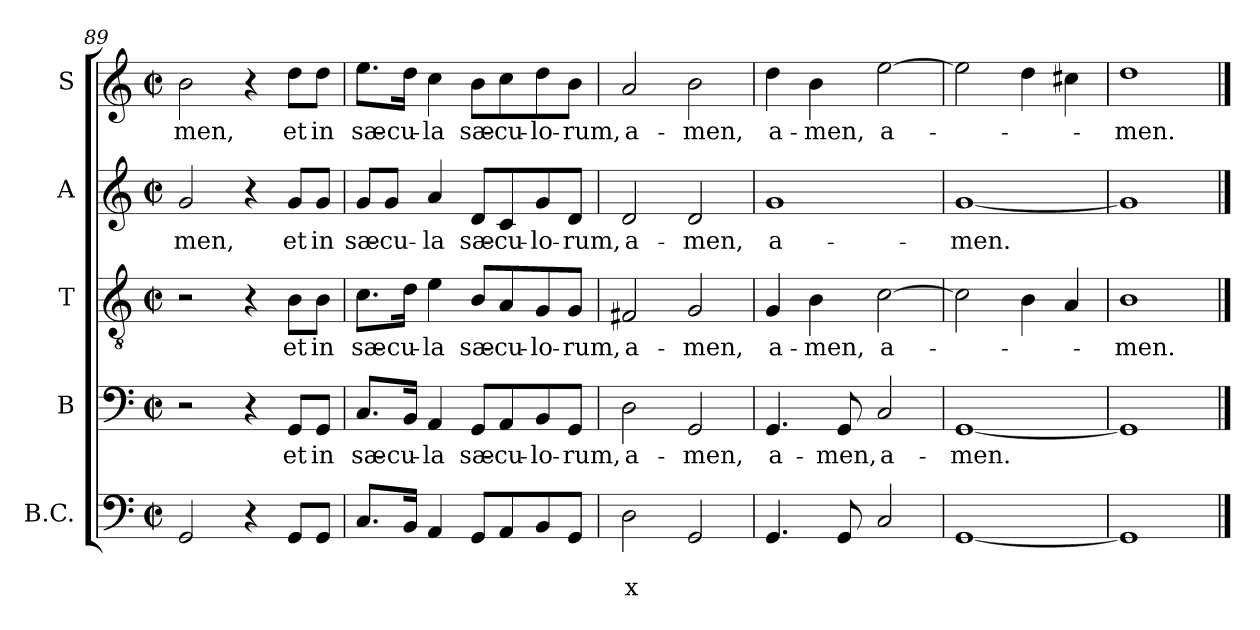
**kern	**text	**text	**kern	**text	**kern	**text	**kern	**text	**kern	**text
*part5	*part5	*part5	*part4	*part4	*part3	*part3	*part2	*part2	*part1	*part1
*staff5	*staff5	*staff5	*staff4	*staff4	*staff3	*staff3	*staff2	*staff2	*staff1	*staff1
*I"B.C.	*	*	*I"B	*	*I"T	*	*I"A	*	*I"S	*
*clefF4	*	*	*clefF4	*	*clefGv2	*	*clefG2	*	*clefG2	*
*k[]	*	*	*k[]	*	*k[]	*	*k[]	*	*k[]	*
*C:	*	*	*C:	*	*C:	*	*C:	*	*C:	*
*M2/2	*	*	*M2/2	*	*M2/2	*	*M2/2	*	*M2/2	*
*met(c|)	*	*	*met(c|)	*	*met(c|)	*	*met(c|)	*	*met(c|)	*
=89	=89	=89	=89	=89	=89	=89	=89	=89	=89	=89
!	!	!	!	!	!	!	!	!LO:LY:b	!	!LO:LY:b
2GG/	.	.	2r	.	2r	.	2g/	-men,	2b\	-men,
4r	.	.	4r	.	4r	.	4r	.	4r	.
!	!	!	!	!LO:LY:b	!	!LO:LY:b	!	!LO:LY:b	!	!LO:LY:b
8GG/L	.	.	8GG/L	et	8B\L	et	8g/L	et	8dd\L	et
!	!	!	!	!LO:LY:b	!	!LO:LY:b	!	!LO:LY:b	!	!LO:LY:b
8GG/J	.	.	8GG/J	in	8B\J	in	8g/J	in	8dd\J	in
!!LO:LB:g=z
=90	=90	=90	=90	=90	=90	=90	=90	=90	=90	=90
!	!	!	!	!LO:LY:b	!	!LO:LY:b	!	!LO:LY:b	!	!LO:LY:b
8.C/L	.	.	8.C/L	sæ-	8.c\L	sæ-	8g/L	sæ-	8.ee\L	sæ-
!	!	!	!	!	!	!	!	!LO:LY:b	!	!
.	.	.	.	.	.	.	8g/J	-cu-	.	.
!	!	!	!	!LO:LY:b	!	!LO:LY:b	!	!	!	!LO:LY:b
16BB/Jk	.	.	16BB/Jk	-cu-	16d\Jk	-cu-	.	.	16dd\Jk	-cu-
!	!	!	!	!LO:LY:b	!	!LO:LY:b	!	!LO:LY:b	!	!LO:LY:b
4AA/	.	.	4AA/	-la	4e\	-la	4a/	-la	4cc\	-la
!	!	!	!	!LO:LY:b	!	!LO:LY:b	!	!LO:LY:b	!	!LO:LY:b
8GG/L	.	.	8GG/L	sæ-	8B/L	sæ-	8d/L	sæ-	8b\L	sæ-
!	!	!	!	!LO:LY:b	!	!LO:LY:b	!	!LO:LY:b	!	!LO:LY:b
8AA/	.	.	8AA/	-cu-	8A/	-cu-	8c/	-cu-	8cc\	-cu-
!	!	!	!	!LO:LY:b	!	!LO:LY:b	!	!LO:LY:b	!	!LO:LY:b
8BB/	.	.	8BB/	-lo-	8G/	-lo-	8g/	-lo-	8dd\	-lo-
!	!	!	!	!LO:LY:b	!	!LO:LY:b	!	!LO:LY:b	!	!LO:LY:b
8GG/J	.	.	8GG/J	-rum,	8G/J	-rum,	8d/J	-rum,	8b\J	-rum,
=91	=91	=91	=91	=91	=91	=91	=91	=91	=91	=91
!	!	!LO:LY:b	!	!LO:LY:b	!	!LO:LY:b	!	!LO:LY:b	!	!LO:LY:b
2D\	.	x	2D\	a-	2F#X/	a-	2d/	a-	2a/	a-
!	!	!	!	!LO:LY:b	!	!LO:LY:b	!	!LO:LY:b	!	!LO:LY:b
2GG/	.	.	2GG/	-men,	2G/	-men,	2d/	-men,	2b\	-men,
=92	=92	=92	=92	=92	=92	=92	=92	=92	=92	=92
!	!	!	!	!LO:LY:b	!	!LO:LY:b	!	!LO:LY:b	!	!LO:LY:b
4.GG/	.	.	4.GG/	a-	4G/	a-	1g	a-	4dd\	a-
!	!	!	!	!	!	!LO:LY:b	!	!	!	!LO:LY:b
.	.	.	.	.	4B\	-men,	.	.	4b\	-men,
!	!	!	!	!LO:LY:b	!	!	!	!	!	!
8GG/	.	.	8GG/	-men,	.	.	.	.	.	.
!	!	!	!	!LO:LY:b	!	!LO:LY:b	!	!	!	!LO:LY:b
2C/	.	.	2C/	a-	[2c\	a-	.	.	[2ee\	a-
=93	=93	=93	=93	=93	=93	=93	=93	=93	=93	=93
!	!	!	!	!LO:LY:b	!	!	!	!LO:LY:b	!	!
[1GG	.	.	[1GG	-men.	2c\]	.	[1g	-men.	2ee\]	.
.	.	.	.	.	4B\	.	.	.	4dd\	.
.	.	.	.	.	4A/	.	.	.	4cc#X\	.
=94	=94	=94	=94	=94	=94	=94	=94	=94	=94	=94
!	!	!	!	!	!	!LO:LY:b	!	!	!	!LO:LY:b
1GG]	.	.	1GG]	.	1B	-men.	1g]	.	1dd	-men.
==	==	==	==	==	==	==	==	==	==	==
*-	*-	*-	*-	*-	*-	*-	*-	*-	*-	*-
